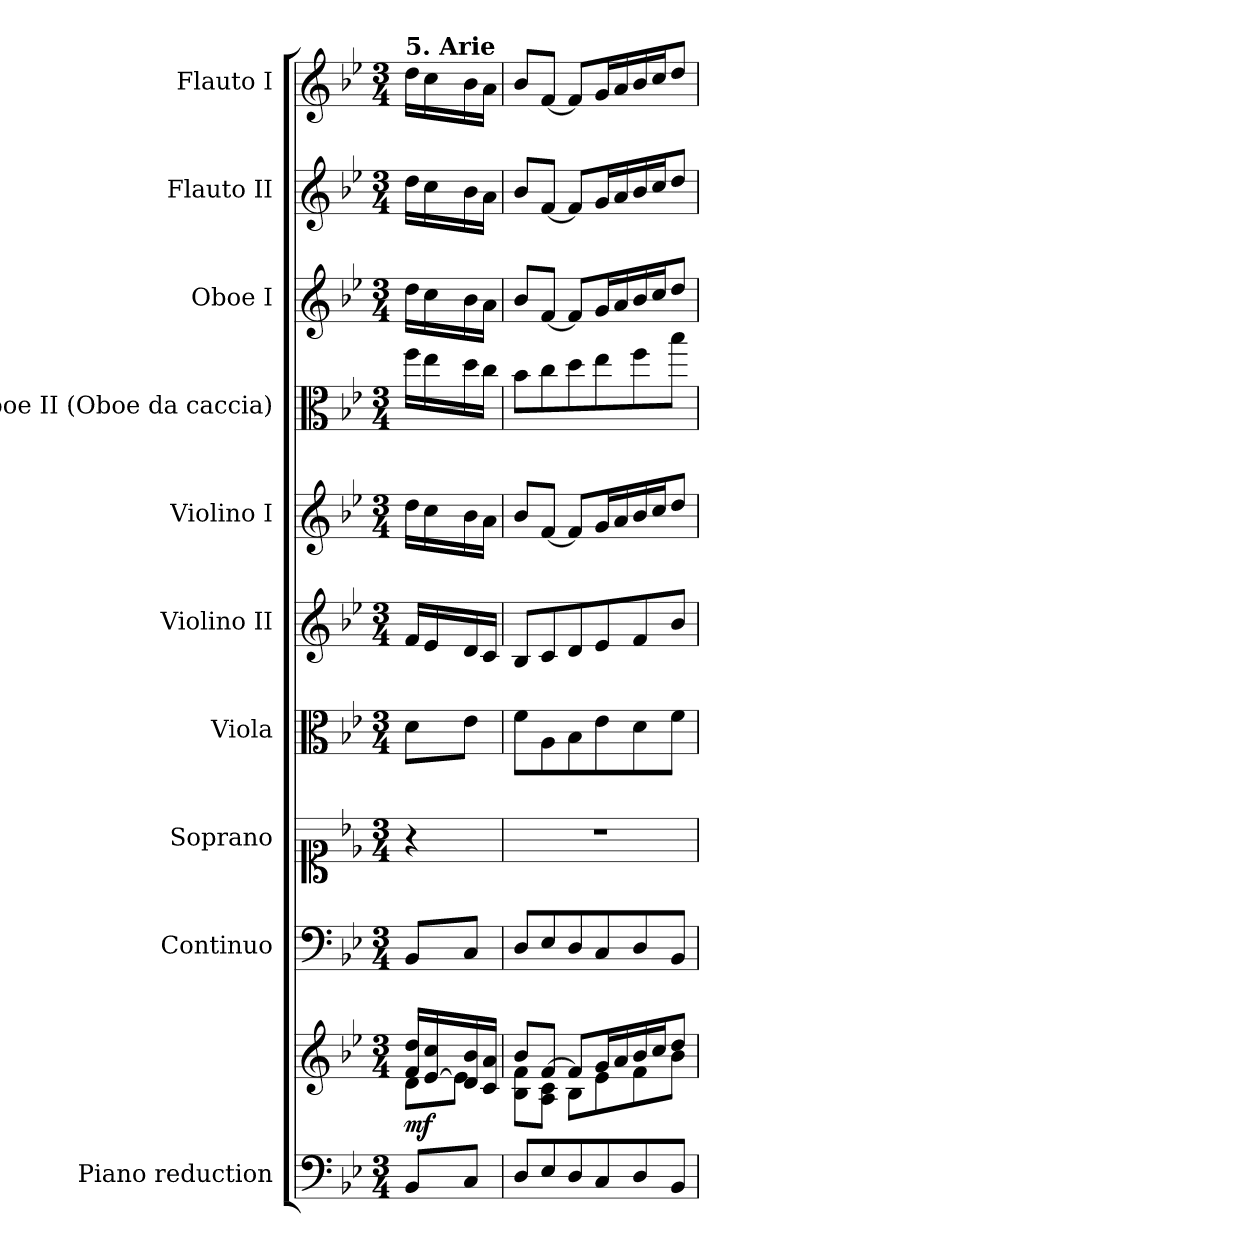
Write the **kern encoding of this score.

**kern	**kern	**dynam	**kern	**kern	**kern	**kern	**kern	**kern	**kern	**kern	**kern
*part10	*part10	*part10	*part9	*part8	*part7	*part6	*part5	*part4	*part3	*part2	*part1
*staff11	*staff10	*staff10/11	*staff9	*staff8	*staff7	*staff6	*staff5	*staff4	*staff3	*staff2	*staff1
*I"Piano reduction	*	*	*I"Continuo	*I"Soprano	*I"Viola	*I"Violino II	*I"Violino I	*I"Oboe II (Oboe da caccia)	*I"Oboe I	*I"Flauto II	*I"Flauto I
*I'Pno	*	*	*	*	*I'Vla	*I'Vln	*I'Vln	*	*I'Ob	*I'Fl	*I'Fl
*clefF4	*clefG2	*	*clefF4	*clefC1	*clefC3	*clefG2	*clefG2	*clefC3	*clefG2	*clefG2	*clefG2
*	*	*	*	*	*	*	*	*ITrd12c21	*	*	*
*k[b-e-]	*k[b-e-]	*	*k[b-e-]	*k[b-e-]	*k[b-e-]	*k[b-e-]	*k[b-e-]	*k[b-e-]	*k[b-e-]	*k[b-e-]	*k[b-e-]
*M3/4	*M3/4	*	*M3/4	*M3/4	*M3/4	*M3/4	*M3/4	*M3/4	*M3/4	*M3/4	*M3/4
=	=	=	=	=	=	=	=	=	=	=	=
*	*^	*	*	*	*	*	*	*	*	*	*
!	!	!	!	!	!	!	!	!	!	!	!	!LO:TX:a:B:t=5. Arie
!	!	!	!LO:DY:b	!	!	!	!	!	!	!	!	!
8BB-/L	16f/ 16dd/LL	8d\L	mf	8BB-/L	4r	8d\L	16f/LL	16dd\LL	16f\LL	16dd\LL	16dd\LL	16dd\LL
.	[16e-/ 16cc/	.	.	.	.	.	16e-/	16cc\	16e-\	16cc\	16cc\	16cc\
8C/J	16d/ 16b-/	8e-\J]	.	8C/J	.	8e-\J	16d/	16b-\	16d\	16b-\	16b-\	16b-\
.	16c/ 16a/JJ	.	.	.	.	.	16c/JJ	16a\JJ	16c\JJ	16a\JJ	16a\JJ	16a\JJ
=1	=1	=1	=1	=1	=1	=1	=1	=1	=1	=1	=1	=1
8D/L	8b-/L	8B-\ 8f\L	.	8D/L	2.r	8f\L	8B-/L	8b-/L	8B-\L	8b-/L	8b-/L	8b-/L
8E-/	[8f/J	8A\ 8c\J	.	8E-/	.	8A\	8c/	[8f/J	8c\	[8f/J	[8f/J	[8f/J
8D/	8f/L]	8B-\L	.	8D/	.	8B-\	8d/	8f/L]	8d\	8f/L]	8f/L]	8f/L]
8C/	16g/L	8e-\	.	8C/	.	8e-\	8e-/	16g/L	8e-\	16g/L	16g/L	16g/L
.	16a/	.	.	.	.	.	.	16a/	.	16a/	16a/	16a/
8D/	16b-/	8f\	.	8D/	.	8d\	8f/	16b-/	8f\	16b-/	16b-/	16b-/
.	16cc/J	.	.	.	.	.	.	16cc/J	.	16cc/J	16cc/J	16cc/J
8BB-/J	8dd/J	8b-\J	.	8BB-/J	.	8f\J	8b-/J	8dd/J	8b-\J	8dd/J	8dd/J	8dd/J
*	*v	*v	*	*	*	*	*	*	*	*	*	*
=	=	=	=	=	=	=	=	=	=	=	=
*-	*-	*-	*-	*-	*-	*-	*-	*-	*-	*-	*-
